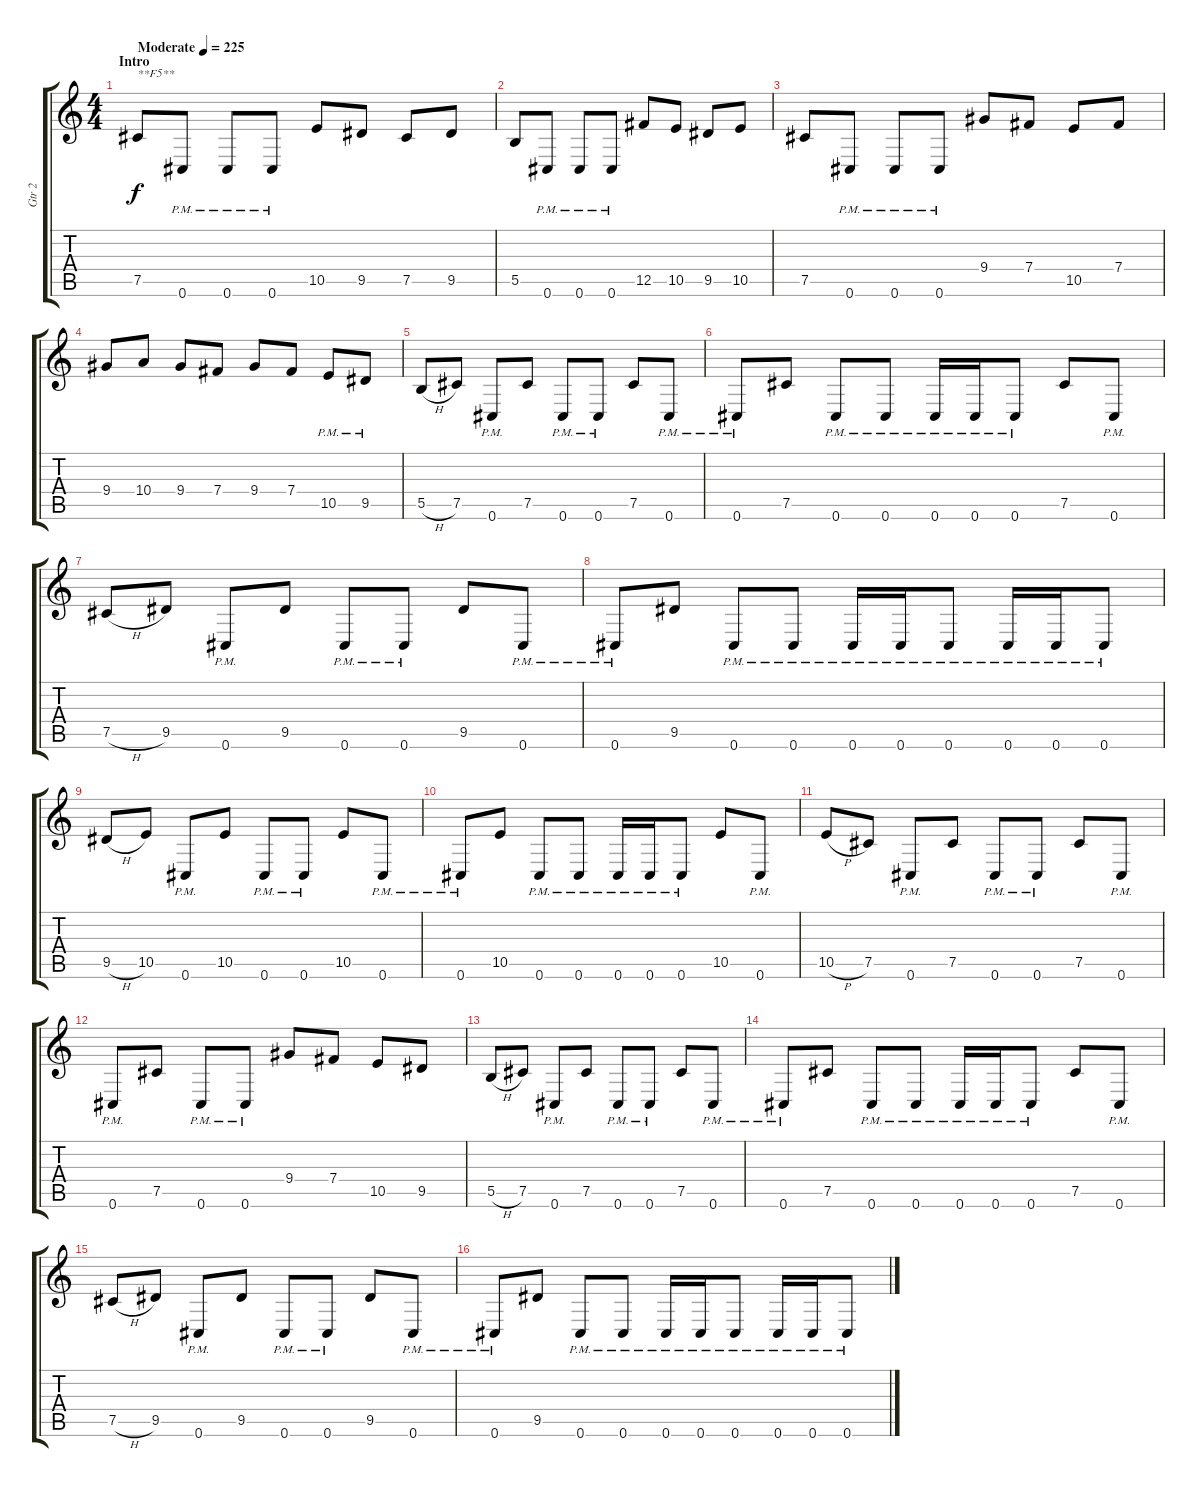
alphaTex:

\track ("Gtr 2" "Gtr 2") {instrument distortionguitar}
\staff {score tabs}
\tuning (Db4 Ab3 E3 B2 Gb2 Db2) {hide}
\ts (4 4)
\section ("" "Intro")
\tempo (225 "Moderate")
\clef g2
\ks c
7.5.8{txt "**F5**" dy f instrument distortionguitar} 0.6{pm}.8 0.6{pm}.8 0.6{pm}.8 10.5.8 9.5.8 7.5.8 9.5.8 |
5.5.8 0.6{pm}.8 0.6{pm}.8 0.6{pm}.8 12.5.8 10.5.8 9.5.8 10.5.8 |
7.5.8 0.6{pm}.8 0.6{pm}.8 0.6{pm}.8 9.4.8 7.4.8 10.5.8 7.4.8 |
9.4.8 10.4.8 9.4.8 7.4.8 9.4.8 7.4.8 10.5{pm}.8 9.5{pm}.8 |
5.5{h}.8 7.5.8 0.6{pm}.8 7.5.8 0.6{pm}.8 0.6{pm}.8 7.5.8 0.6{pm}.8 |
0.6{pm}.8 7.5.8 0.6{pm}.8 0.6{pm}.8 0.6{pm}.16 0.6{pm}.16 0.6{pm}.8 7.5.8 0.6{pm}.8 |
7.5{h}.8 9.5.8 0.6{pm}.8 9.5.8 0.6{pm}.8 0.6{pm}.8 9.5.8 0.6{pm}.8 |
0.6{pm}.8 9.5.8 0.6{pm}.8 0.6{pm}.8 0.6{pm}.16 0.6{pm}.16 0.6{pm}.8 0.6{pm}.16 0.6{pm}.16 0.6{pm}.8 |
9.5{h}.8 10.5.8 0.6{pm}.8 10.5.8 0.6{pm}.8 0.6{pm}.8 10.5.8 0.6{pm}.8 |
0.6{pm}.8 10.5.8 0.6{pm}.8 0.6{pm}.8 0.6{pm}.16 0.6{pm}.16 0.6{pm}.8 10.5.8 0.6{pm}.8 |
10.5{h}.8 7.5.8 0.6{pm}.8 7.5.8 0.6{pm}.8 0.6{pm}.8 7.5.8 0.6{pm}.8 |
0.6{pm}.8 7.5.8 0.6{pm}.8 0.6{pm}.8 9.4.8 7.4.8 10.5.8 9.5.8 |
5.5{h}.8 7.5.8 0.6{pm}.8 7.5.8 0.6{pm}.8 0.6{pm}.8 7.5.8 0.6{pm}.8 |
0.6{pm}.8 7.5.8 0.6{pm}.8 0.6{pm}.8 0.6{pm}.16 0.6{pm}.16 0.6{pm}.8 7.5.8 0.6{pm}.8 |
7.5{h}.8 9.5.8 0.6{pm}.8 9.5.8 0.6{pm}.8 0.6{pm}.8 9.5.8 0.6{pm}.8 |
0.6{pm}.8 9.5.8 0.6{pm}.8 0.6{pm}.8 0.6{pm}.16 0.6{pm}.16 0.6{pm}.8 0.6{pm}.16 0.6{pm}.16 0.6{pm}.8
